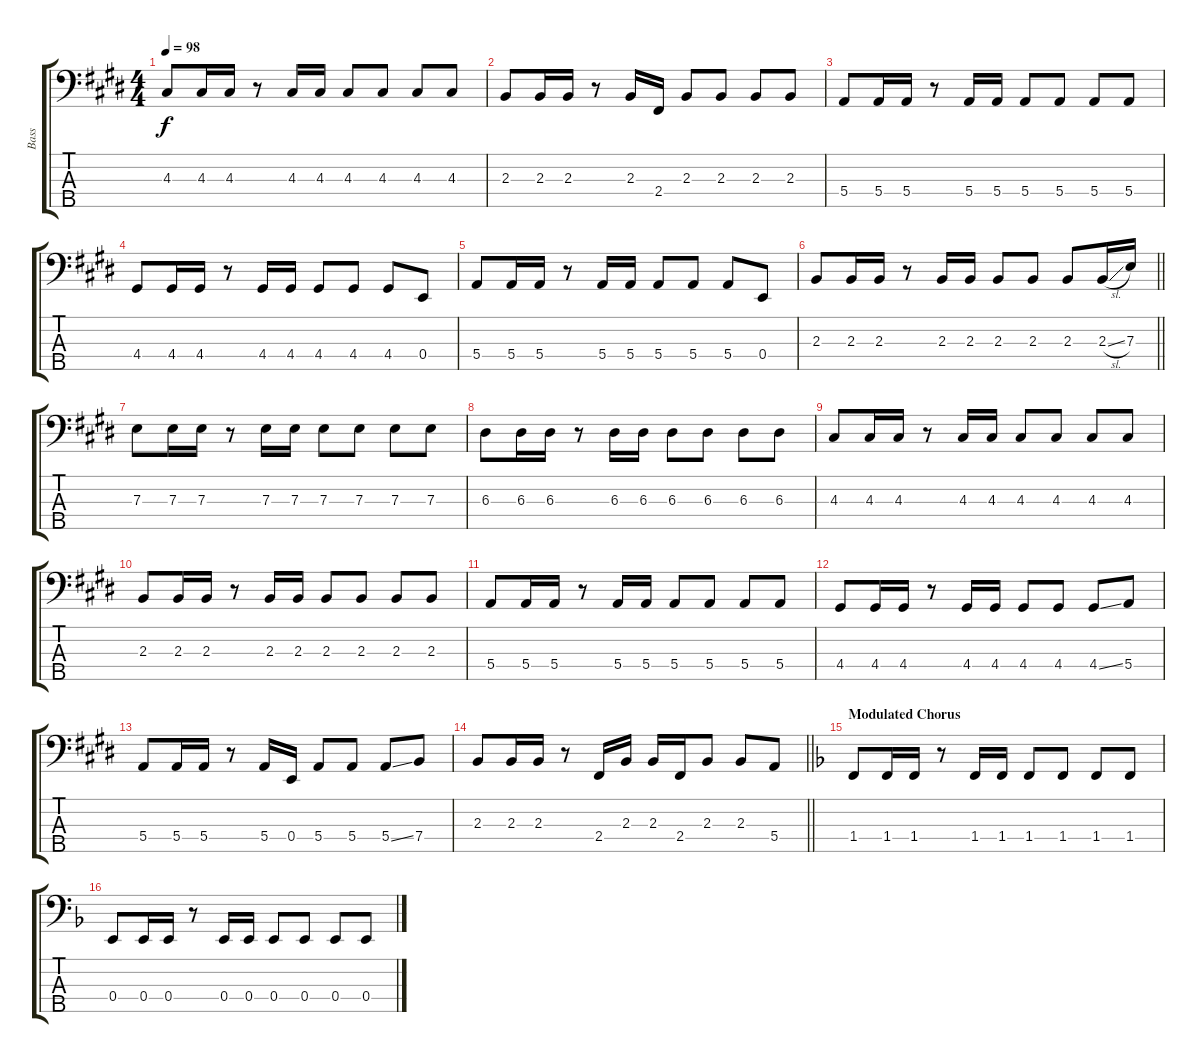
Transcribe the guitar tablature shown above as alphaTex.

\track ("Bass" "Bass") {instrument electricbassfinger}
\staff {score tabs}
\tuning (G2 D2 A1 E1 B0) {hide}
\ts (4 4)
\tempo 98
\clef f4
\ks e
4.3.8{dy f} 4.3.16 4.3.16 r.8 4.3.16 4.3.16 4.3.8 4.3.8 4.3.8 4.3.8 |
2.3.8 2.3.16 2.3.16 r.8 2.3.16 2.4.16 2.3.8 2.3.8 2.3.8 2.3.8 |
5.4.8 5.4.16 5.4.16 r.8 5.4.16 5.4.16 5.4.8 5.4.8 5.4.8 5.4.8 |
4.4.8 4.4.16 4.4.16 r.8 4.4.16 4.4.16 4.4.8 4.4.8 4.4.8 0.4.8 |
5.4.8 5.4.16 5.4.16 r.8 5.4.16 5.4.16 5.4.8 5.4.8 5.4.8 0.4.8 |
\barLineRight lightlight
2.3.8 2.3.16 2.3.16 r.8 2.3.16 2.3.16 2.3.8 2.3.8 2.3.8 2.3{sl}.16 7.3.16 |
\section ("" "")
7.3.8 7.3.16 7.3.16 r.8 7.3.16 7.3.16 7.3.8 7.3.8 7.3.8 7.3.8 |
6.3.8 6.3.16 6.3.16 r.8 6.3.16 6.3.16 6.3.8 6.3.8 6.3.8 6.3.8 |
4.3.8 4.3.16 4.3.16 r.8 4.3.16 4.3.16 4.3.8 4.3.8 4.3.8 4.3.8 |
2.3.8 2.3.16 2.3.16 r.8 2.3.16 2.3.16 2.3.8 2.3.8 2.3.8 2.3.8 |
5.4.8 5.4.16 5.4.16 r.8 5.4.16 5.4.16 5.4.8 5.4.8 5.4.8 5.4.8 |
4.4.8 4.4.16 4.4.16 r.8 4.4.16 4.4.16 4.4.8 4.4.8 4.4{ss}.8 5.4.8 |
5.4.8 5.4.16 5.4.16 r.8 5.4.16 0.4.16 5.4.8 5.4.8 5.4{ss}.8 7.4.8 |
\barLineRight lightlight
2.3.8 2.3.16 2.3.16 r.8 2.4.16 2.3.16 2.3.16 2.4.16 2.3.8 2.3.8 5.4.8 |
\section ("" "Modulated Chorus")
\ks f
1.4.8 1.4.16 1.4.16 r.8 1.4.16 1.4.16 1.4.8 1.4.8 1.4.8 1.4.8 |
0.4.8 0.4.16 0.4.16 r.8 0.4.16 0.4.16 0.4.8 0.4.8 0.4.8 0.4.8
